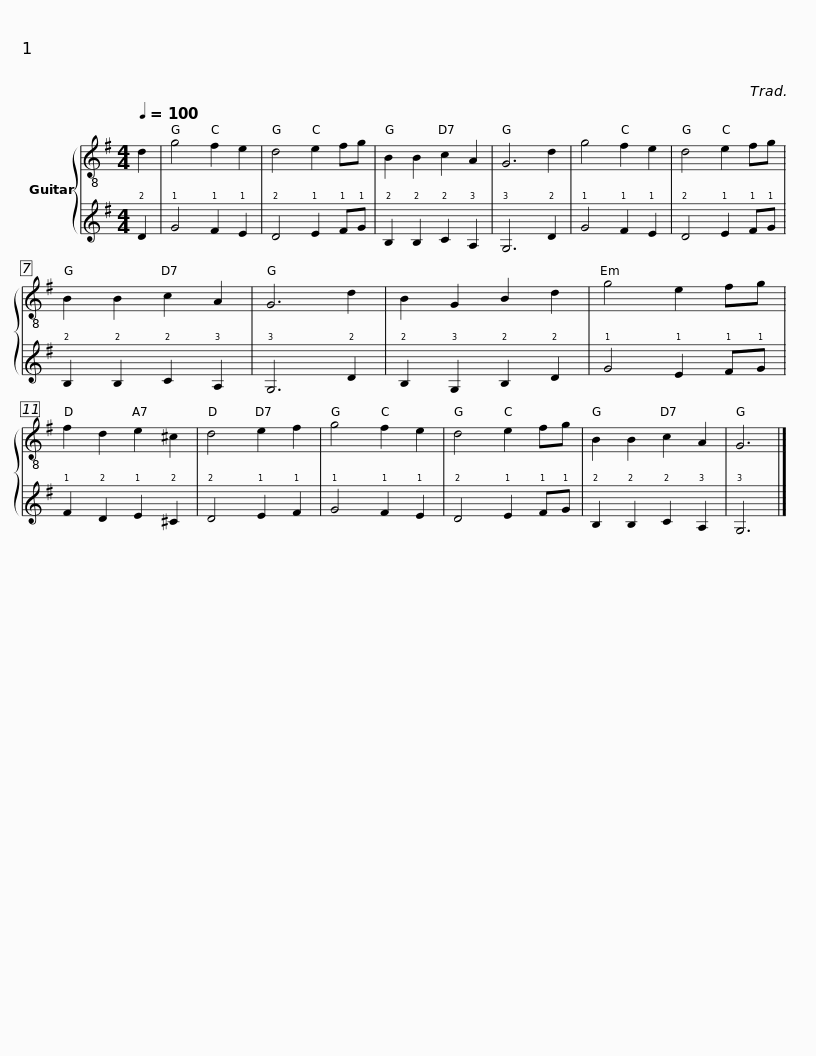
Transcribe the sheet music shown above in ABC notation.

X:1
%%score { 1 | 2 }
L:1/8
Q:1/4=100
M:4/4
I:linebreak $
K:G
V:1 treble-8
V:2 tab stafflines=6 strings="E2,A2,D3,G3,B3,E4 "
V:1
 d2 | g4 f2 e2 | d4 e2 fg | B2 B2 c2 A2 | G6 d2 | %5
 g4 f2 e2 |$ d4 e2 fg | B2 B2 c2 A2 | G6 d2 | B2 G2 B2 d2 | %10
 g4 e2 fg |$ f2 d2 e2 ^c2 | d4 e2 f2 | g4 f2 e2 | d4 e2 fg | %15
 B2 B2 c2 A2 | G6 |] %17
V:2
 !2!D2 | !1!G4 !1!F2 !1!E2 | !2!D4 !1!E2 !1!F!1!G | !2!B,2 !2!B,2 !2!C2 !3!A,2 | !3!G,6 !2!D2 | %5
 !1!G4 !1!F2 !1!E2 |$ !2!D4 !1!E2 !1!F!1!G | !2!B,2 !2!B,2 !2!C2 !3!A,2 | !3!G,6 !2!D2 | !2!B,2 !3!G,2 !2!B,2 !2!D2 | %10
 !1!G4 !1!E2 !1!F!1!G |$ !1!F2 !2!D2 !1!E2 !2!^C2 | !2!D4 !1!E2 !1!F2 | !1!G4 !1!F2 !1!E2 | !2!D4 !1!E2 !1!F!1!G | %15
 !2!B,2 !2!B,2 !2!C2 !3!A,2 | !3!G,6 |] %17
